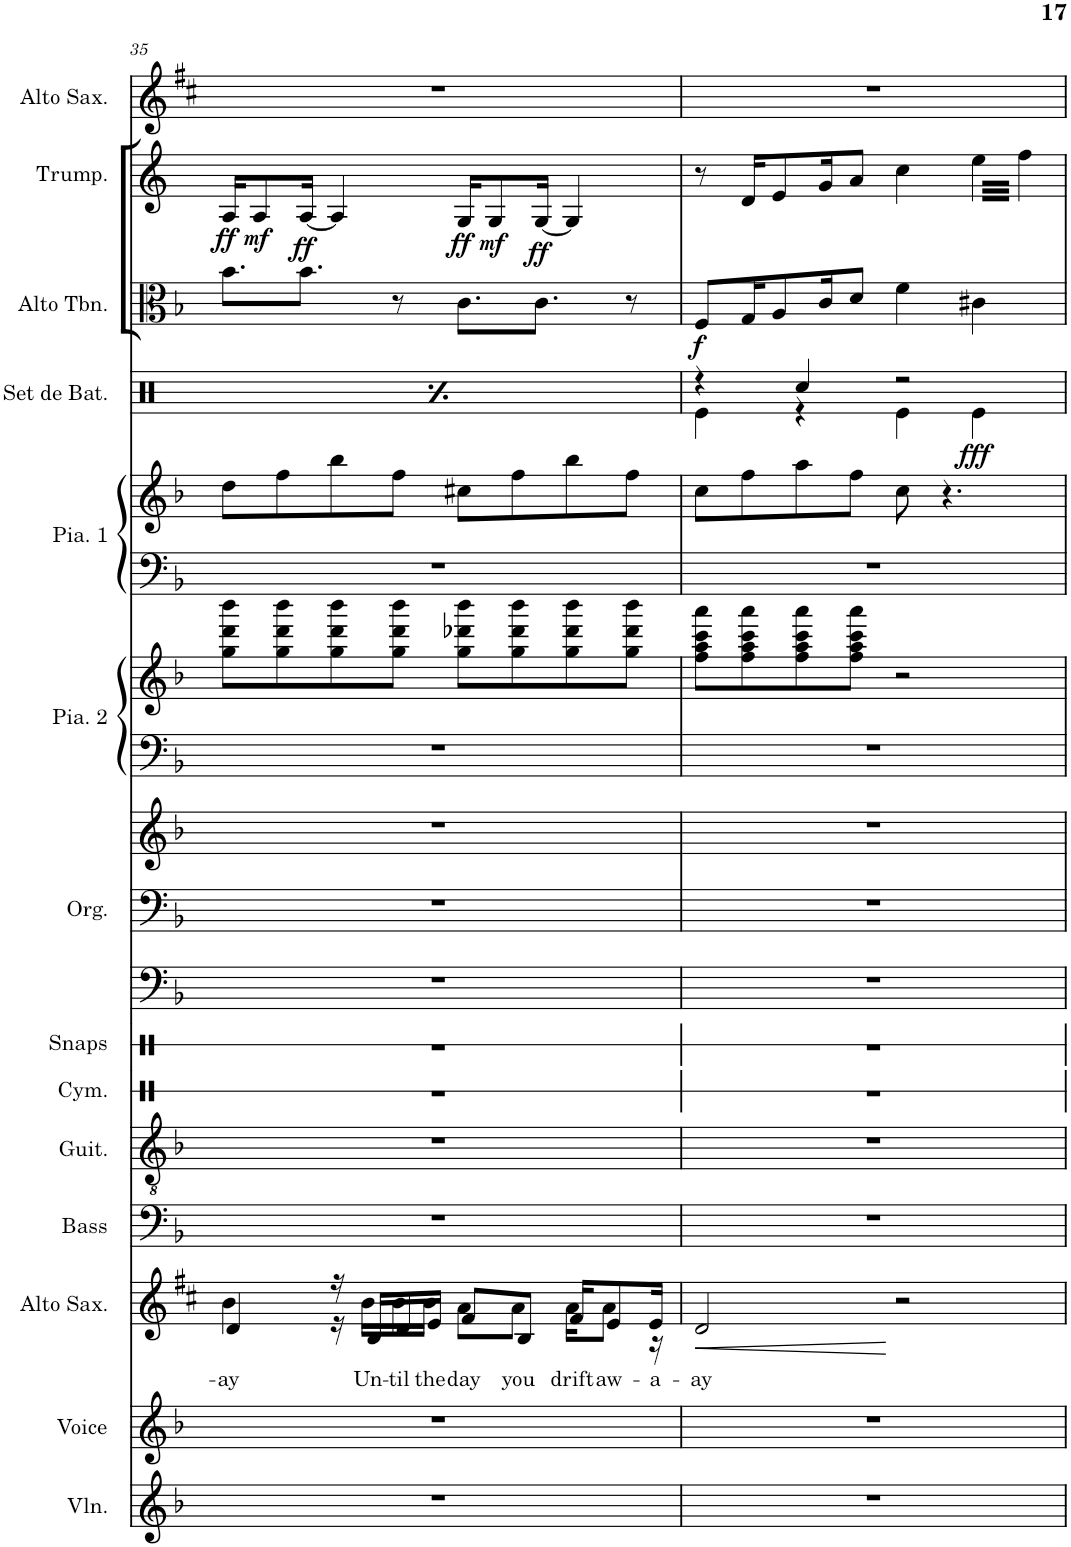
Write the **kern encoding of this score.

**kern	**kern	**kern	**text	**dynam	**kern	**kern	**kern	**kern	**kern	**kern	**kern	**kern	**kern	**kern	**kern	**kern	**dynam	**kern	**dynam	**kern	**dynam	**kern
*part14	*part13	*part12	*part12	*part12	*part11	*part10	*part9	*part8	*part7	*part7	*part7	*part6	*part6	*part5	*part5	*part4	*part4	*part3	*part3	*part2	*part2	*part1
*staff18	*staff17	*staff16	*staff16	*staff16	*staff15	*staff14	*staff13	*staff12	*staff11	*staff10	*staff9	*staff8	*staff7	*staff6	*staff5	*staff4	*staff4	*staff3	*staff3	*staff2	*staff2	*staff1
*I"Violin	*I"Voice	*I"Alto Saxophone	*	*	*I"Electric Bass	*I"Classical Guitar	*I"Cymbales	*I"Snaps	*I"Organ	*	*	*I"Piano 2	*	*I"Piano 1	*	*I"Set de batterie	*	*I"Alto Trombone	*	*I"Trumpet	*	*I"Alto Saxophone
*I'Vln.	*I'Voice	*I'Alto Sax.	*	*	*I'Bass	*I'Guit.	*I'Cym.	*I'Snaps	*I'Org.	*	*	*I'Pia. 2	*	*I'Pia. 1	*	*I'Set de Bat.	*	*I'Alto Tbn.	*	*I'Trump.	*	*I'Alto Sax.
!!LO:PB:g=z
*clefG2	*clefG2	*clefG2	*	*	*clefF4	*clefGv2	*clefX	*clefX	*clefF4	*clefF4	*clefG2	*clefF4	*clefG2	*clefF4	*clefG2	*clefX	*	*clefC3	*	*clefG2	*	*clefG2
*	*	*Trd5c9	*	*	*Trd7c12	*	*	*	*	*	*	*	*	*	*	*	*	*	*	*Trd-3c-5	*	*Trd5c9
*k[b-]	*k[b-]	*k[f#c#]	*	*	*k[b-]	*k[b-]	*k[]	*k[]	*k[b-]	*k[b-]	*k[b-]	*k[b-]	*k[b-]	*k[b-]	*k[b-]	*k[]	*	*k[b-]	*	*k[]	*	*k[f#c#]
*M4/4	*M4/4	*M4/4	*	*	*M4/4	*M4/4	*M4/4	*M4/4	*M4/4	*M4/4	*M4/4	*M4/4	*M4/4	*M4/4	*M4/4	*M4/4	*	*M4/4	*	*M4/4	*	*M4/4
=35	=35	=35	=35	=35	=35	=35	=35	=35	=35	=35	=35	=35	=35	=35	=35	=35	=35	=35	=35	=35	=35	=35
!	!	!	!LO:LY:b	!	!	!	!	!	!	!	!	!	!	!	!	!	!	!	!	!	!LO:DY:b	!
*	*	*^	*	*	*	*	*	*	*	*	*	*	*	*	*	*^	*	*	*	*	*	*
1r	1r	4d/	4b\	-ay	.	1r	1r	1r	1r	1r	1r	1r	1r	8gg\ 8ddd\ 8bbb-\L	1r	8dd\L	4r	4Re\	.	8.b-\L	.	16A/KL	ff	1r
!	!	!	!	!	!	!	!	!	!	!	!	!	!	!	!	!	!	!	!	!	!	!	!LO:DY:b	!
.	.	.	.	.	.	.	.	.	.	.	.	.	.	.	.	.	.	.	.	.	.	8A/	mf	.
.	.	.	.	.	.	.	.	.	.	.	.	.	.	8gg\ 8ddd\ 8bbb-\	.	8ff\	.	.	.	.	.	.	.	.
!	!	!	!	!	!	!	!	!	!	!	!	!	!	!	!	!	!	!	!	!	!	!	!LO:DY:b	!
.	.	.	.	.	.	.	.	.	.	.	.	.	.	.	.	.	.	.	.	8.b-\J	.	[16A/Jk	ff	.
.	.	16r	16r	.	.	.	.	.	.	.	.	.	.	8gg\ 8ddd\ 8bbb-\	.	8bb-\	4Rcc/	4r	.	.	.	4A/]	.	.
!	!	!	!	!LO:LY:b	!	!	!	!	!	!	!	!	!	!	!	!	!	!	!	!	!	!	!	!
.	.	16B/LL	16b\LL	Un-	.	.	.	.	.	.	.	.	.	.	.	.	.	.	.	.	.	.	.	.
!	!	!	!	!LO:LY:b	!	!	!	!	!	!	!	!	!	!	!	!	!	!	!	!	!	!	!	!
.	.	16d/	16b\	-til	.	.	.	.	.	.	.	.	.	8gg\ 8ddd\ 8bbb-\J	.	8ff\J	.	.	.	8r	.	.	.	.
!	!	!	!	!LO:LY:b	!	!	!	!	!	!	!	!	!	!	!	!	!	!	!	!	!	!	!	!
.	.	16e/JJ	16b\JJ	the	.	.	.	.	.	.	.	.	.	.	.	.	.	.	.	.	.	.	.	.
!	!	!	!	!LO:LY:b	!	!	!	!	!	!	!	!	!	!	!	!	!	!	!	!	!	!	!LO:DY:b	!
.	.	8f#/L	8a\L	day	.	.	.	.	.	.	.	.	.	8gg\ 8ddd-X\ 8bbb-\L	.	8cc#X\L	4r	4Re\	.	8.c\L	.	16G/KL	ff	.
!	!	!	!	!	!	!	!	!	!	!	!	!	!	!	!	!	!	!	!	!	!	!	!LO:DY:b	!
.	.	.	.	.	.	.	.	.	.	.	.	.	.	.	.	.	.	.	.	.	.	8G/	mf	.
!	!	!	!	!LO:LY:b	!	!	!	!	!	!	!	!	!	!	!	!	!	!	!	!	!	!	!	!
.	.	8B/J	8a\J	you	.	.	.	.	.	.	.	.	.	8gg\ 8ddd-\ 8bbb-\	.	8ff\	.	.	.	.	.	.	.	.
!	!	!	!	!	!	!	!	!	!	!	!	!	!	!	!	!	!	!	!	!	!	!	!LO:DY:b	!
.	.	.	.	.	.	.	.	.	.	.	.	.	.	.	.	.	.	.	.	8.c\J	.	[16G/Jk	ff	.
!	!	!	!	!LO:LY:b	!	!	!	!	!	!	!	!	!	!	!	!	!	!	!	!	!	!	!	!
.	.	16f#/KL	16a\KL	drift	.	.	.	.	.	.	.	.	.	8gg\ 8ddd-\ 8bbb-\	.	8bb-\	4Rcc/	4r	.	.	.	4G/]	.	.
!	!	!	!	!LO:LY:b	!	!	!	!	!	!	!	!	!	!	!	!	!	!	!	!	!	!	!	!
.	.	8e/	8a\J	aw-	.	.	.	.	.	.	.	.	.	.	.	.	.	.	.	.	.	.	.	.
.	.	.	.	.	.	.	.	.	.	.	.	.	.	8gg\ 8ddd-\ 8bbb-\J	.	8ff\J	.	.	.	8r	.	.	.	.
!	!	!	!	!LO:LY:b	!	!	!	!	!	!	!	!	!	!	!	!	!	!	!	!	!	!	!	!
.	.	16e/Jk	16r	-a-	.	.	.	.	.	.	.	.	.	.	.	.	.	.	.	.	.	.	.	.
=36	=36	=36	=36	=36	=36	=36	=36	=36	=36	=36	=36	=36	=36	=36	=36	=36	=36	=36	=36	=36	=36	=36	=36	=36
!	!	!	!	!LO:LY:b	!LO:HP:b	!	!	!	!	!	!	!	!	!	!	!	!	!	!	!	!LO:DY:b	!	!	!
*	*	*v	*v	*	*	*	*	*	*	*	*	*	*	*	*	*	*	*	*	*	*	*	*	*
1r	1r	2d/	-ay	<	1r	1r	1r	1r	1r	1r	1r	1r	8ff\ 8aa\ 8ccc\ 8aaa\L	1r	8cc\L	4r	4Re\	.	8F/L	f	8r	.	1r
.	.	.	.	.	.	.	.	.	.	.	.	.	8ff\ 8aa\ 8ccc\ 8aaa\	.	8ff\	.	.	.	16G/K	.	16d/KL	.	.
.	.	.	.	.	.	.	.	.	.	.	.	.	.	.	.	.	.	.	8A/	.	8e/	.	.
.	.	.	.	.	.	.	.	.	.	.	.	.	8ff\ 8aa\ 8ccc\ 8aaa\	.	8aa\	4Rcc/	4r	.	.	.	.	.	.
.	.	.	.	.	.	.	.	.	.	.	.	.	.	.	.	.	.	.	16c/K	.	16g/K	.	.
.	.	.	.	.	.	.	.	.	.	.	.	.	8ff\ 8aa\ 8ccc\ 8aaa\J	.	8ff\J	.	.	.	8d/J	.	8a/J	.	.
.	.	2r	.	[	.	.	.	.	.	.	.	.	2r	.	8cc\	2r	4Re\	.	4f\	.	4cc\	.	.
.	.	.	.	.	.	.	.	.	.	.	.	.	.	.	4.r	.	.	.	.	.	.	.	.
!	!	!	!	!	!	!	!	!	!	!	!	!	!	!	!	!	!	!LO:DY:b	!	!	!	!	!
*	*	*	*	*	*	*	*	*	*	*	*	*	*	*	*	*	*	*	*	*	*tremolo	*	*
.	.	.	.	.	.	.	.	.	.	.	.	.	.	.	.	.	4Re\	fff	4c#X\	.	64ee\LLLL	.	.
.	.	.	.	.	.	.	.	.	.	.	.	.	.	.	.	.	.	.	.	.	64ff\	.	.
.	.	.	.	.	.	.	.	.	.	.	.	.	.	.	.	.	.	.	.	.	64ee\	.	.
.	.	.	.	.	.	.	.	.	.	.	.	.	.	.	.	.	.	.	.	.	64ff\	.	.
.	.	.	.	.	.	.	.	.	.	.	.	.	.	.	.	.	.	.	.	.	64ee\	.	.
.	.	.	.	.	.	.	.	.	.	.	.	.	.	.	.	.	.	.	.	.	64ff\	.	.
.	.	.	.	.	.	.	.	.	.	.	.	.	.	.	.	.	.	.	.	.	64ee\	.	.
.	.	.	.	.	.	.	.	.	.	.	.	.	.	.	.	.	.	.	.	.	64ff\	.	.
.	.	.	.	.	.	.	.	.	.	.	.	.	.	.	.	.	.	.	.	.	64ee\	.	.
.	.	.	.	.	.	.	.	.	.	.	.	.	.	.	.	.	.	.	.	.	64ff\	.	.
.	.	.	.	.	.	.	.	.	.	.	.	.	.	.	.	.	.	.	.	.	64ee\	.	.
.	.	.	.	.	.	.	.	.	.	.	.	.	.	.	.	.	.	.	.	.	64ff\	.	.
.	.	.	.	.	.	.	.	.	.	.	.	.	.	.	.	.	.	.	.	.	64ee\	.	.
.	.	.	.	.	.	.	.	.	.	.	.	.	.	.	.	.	.	.	.	.	64ff\	.	.
.	.	.	.	.	.	.	.	.	.	.	.	.	.	.	.	.	.	.	.	.	64ee\	.	.
.	.	.	.	.	.	.	.	.	.	.	.	.	.	.	.	.	.	.	.	.	64ff\JJJJ	.	.
*	*	*	*	*	*	*	*	*	*	*	*	*	*	*	*	*	*	*	*	*	*Xtremolo	*	*
.	.	.	.	.	.	.	.	.	.	.	.	.	.	.	.	.	.	.	.	.	.	.	.
.	.	.	.	.	.	.	.	.	.	.	.	.	.	.	.	.	.	.	.	.	.	.	.
.	.	.	.	.	.	.	.	.	.	.	.	.	.	.	.	.	.	.	.	.	.	.	.
.	.	.	.	.	.	.	.	.	.	.	.	.	.	.	.	.	.	.	.	.	.	.	.
.	.	.	.	.	.	.	.	.	.	.	.	.	.	.	.	.	.	.	.	.	.	.	.
.	.	.	.	.	.	.	.	.	.	.	.	.	.	.	.	.	.	.	.	.	.	.	.
.	.	.	.	.	.	.	.	.	.	.	.	.	.	.	.	.	.	.	.	.	.	.	.
.	.	.	.	.	.	.	.	.	.	.	.	.	.	.	.	.	.	.	.	.	.	.	.
*	*	*	*	*	*	*	*	*	*	*	*	*	*	*	*	*v	*v	*	*	*	*	*	*
=	=	=	=	=	=	=	=	=	=	=	=	=	=	=	=	=	=	=	=	=	=	=
*-	*-	*-	*-	*-	*-	*-	*-	*-	*-	*-	*-	*-	*-	*-	*-	*-	*-	*-	*-	*-	*-	*-
